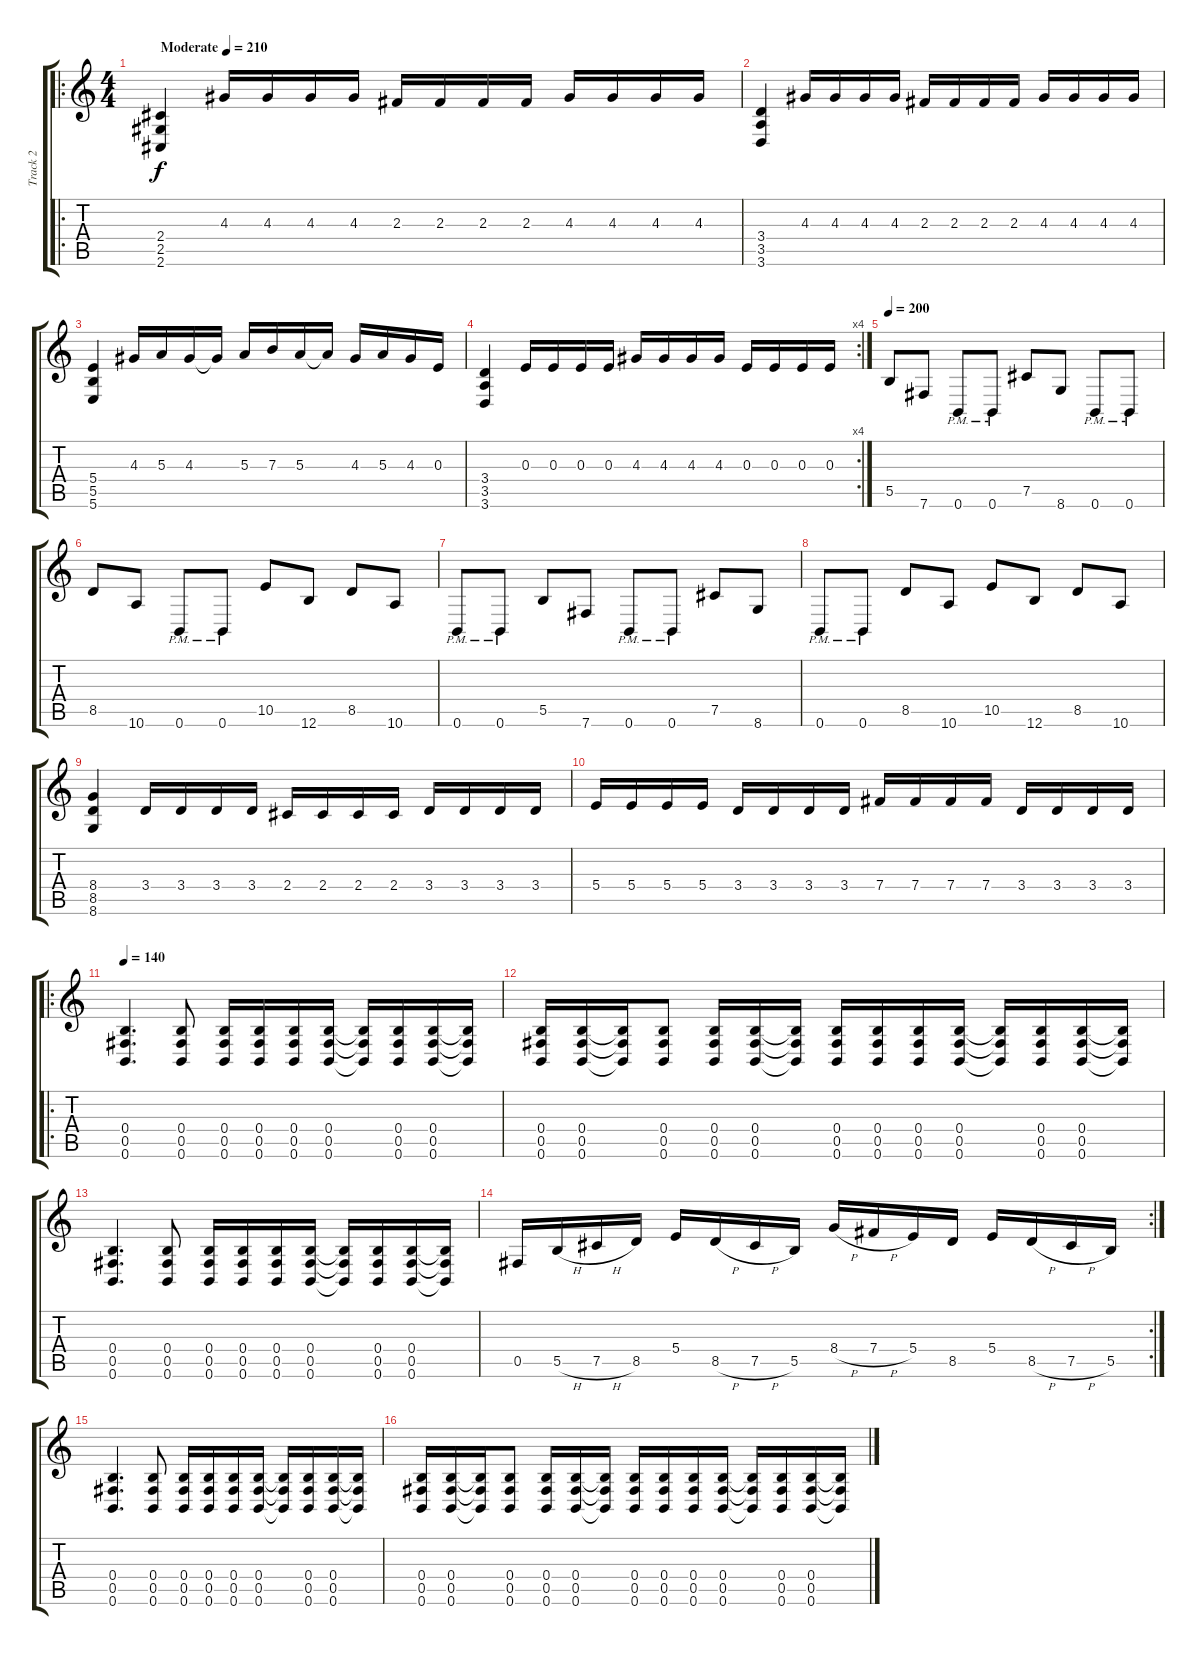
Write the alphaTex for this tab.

\track ("Track 2" "Track 2") {instrument distortionguitar}
\staff {score tabs}
\tuning (Db4 Ab3 E3 B2 Gb2 B1) {hide}
\ro
\ts (4 4)
\tempo (210 "Moderate")
\clef g2
\ks c
(2.4 2.5 2.6).4{dy f instrument distortionguitar} 4.3.16 4.3.16 4.3.16 4.3.16 2.3.16 2.3.16 2.3.16 2.3.16 4.3.16 4.3.16 4.3.16 4.3.16 |
(3.4 3.5 3.6).4 4.3.16 4.3.16 4.3.16 4.3.16 2.3.16 2.3.16 2.3.16 2.3.16 4.3.16 4.3.16 4.3.16 4.3.16 |
(5.4 5.5 5.6).4 4.3.16 5.3.16 4.3.16 4.3{t}.16 5.3.16 7.3.16 5.3.16 5.3{t}.16 4.3.16 5.3.16 4.3.16 0.3.16 |
\rc 4
(3.4 3.5 3.6).4 0.3.16 0.3.16 0.3.16 0.3.16 4.3.16 4.3.16 4.3.16 4.3.16 0.3.16 0.3.16 0.3.16 0.3.16 |
\tempo 200
5.5.8 7.6.8 0.6{pm}.8 0.6{pm}.8 7.5.8 8.6.8 0.6{pm}.8 0.6{pm}.8 |
8.5.8 10.6.8 0.6{pm}.8 0.6{pm}.8 10.5.8 12.6.8 8.5.8 10.6.8 |
0.6{pm}.8 0.6{pm}.8 5.5.8 7.6.8 0.6{pm}.8 0.6{pm}.8 7.5.8 8.6.8 |
0.6{pm}.8 0.6{pm}.8 8.5.8 10.6.8 10.5.8 12.6.8 8.5.8 10.6.8 |
(8.4 8.5 8.6).4 3.4.16 3.4.16 3.4.16 3.4.16 2.4.16 2.4.16 2.4.16 2.4.16 3.4.16 3.4.16 3.4.16 3.4.16 |
5.4.16 5.4.16 5.4.16 5.4.16 3.4.16 3.4.16 3.4.16 3.4.16 7.4.16 7.4.16 7.4.16 7.4.16 3.4.16 3.4.16 3.4.16 3.4.16 |
\ro
\tempo 140
(0.4 0.5 0.6).4{d} (0.4 0.5 0.6).8 (0.4 0.5 0.6).16 (0.4 0.5 0.6).16 (0.4 0.5 0.6).16 (0.4 0.5 0.6).16 (0.4{t} 0.5{t} 0.6{t}).16 (0.4 0.5 0.6).16 (0.4 0.5 0.6).16 (0.4{t} 0.5{t} 0.6{t}).16 |
(0.4 0.5 0.6).16 (0.4 0.5 0.6).16 (0.4{t} 0.5{t} 0.6{t}).16 (0.4 0.5 0.6).8 (0.4 0.5 0.6).16 (0.4 0.5 0.6).16 (0.4{t} 0.5{t} 0.6{t}).16 (0.4 0.5 0.6).16 (0.4 0.5 0.6).16 (0.4 0.5 0.6).16 (0.4 0.5 0.6).16 (0.4{t} 0.5{t} 0.6{t}).16 (0.4 0.5 0.6).16 (0.4 0.5 0.6).16 (0.4{t} 0.5{t} 0.6{t}).16 |
(0.4 0.5 0.6).4{d} (0.4 0.5 0.6).8 (0.4 0.5 0.6).16 (0.4 0.5 0.6).16 (0.4 0.5 0.6).16 (0.4 0.5 0.6).16 (0.4{t} 0.5{t} 0.6{t}).16 (0.4 0.5 0.6).16 (0.4 0.5 0.6).16 (0.4{t} 0.5{t} 0.6{t}).16 |
\rc 2
0.5.16 5.5{h}.16 7.5{h}.16 8.5.16 5.4.16 8.5{h}.16 7.5{h}.16 5.5.16 8.4{h}.16 7.4{h}.16 5.4.16 8.5.16 5.4.16 8.5{h}.16 7.5{h}.16 5.5.16 |
(0.4 0.5 0.6).4{d} (0.4 0.5 0.6).8 (0.4 0.5 0.6).16 (0.4 0.5 0.6).16 (0.4 0.5 0.6).16 (0.4 0.5 0.6).16 (0.4{t} 0.5{t} 0.6{t}).16 (0.4 0.5 0.6).16 (0.4 0.5 0.6).16 (0.4{t} 0.5{t} 0.6{t}).16 |
(0.4 0.5 0.6).16 (0.4 0.5 0.6).16 (0.4{t} 0.5{t} 0.6{t}).16 (0.4 0.5 0.6).8 (0.4 0.5 0.6).16 (0.4 0.5 0.6).16 (0.4{t} 0.5{t} 0.6{t}).16 (0.4 0.5 0.6).16 (0.4 0.5 0.6).16 (0.4 0.5 0.6).16 (0.4 0.5 0.6).16 (0.4{t} 0.5{t} 0.6{t}).16 (0.4 0.5 0.6).16 (0.4 0.5 0.6).16 (0.4{t} 0.5{t} 0.6{t}).16
